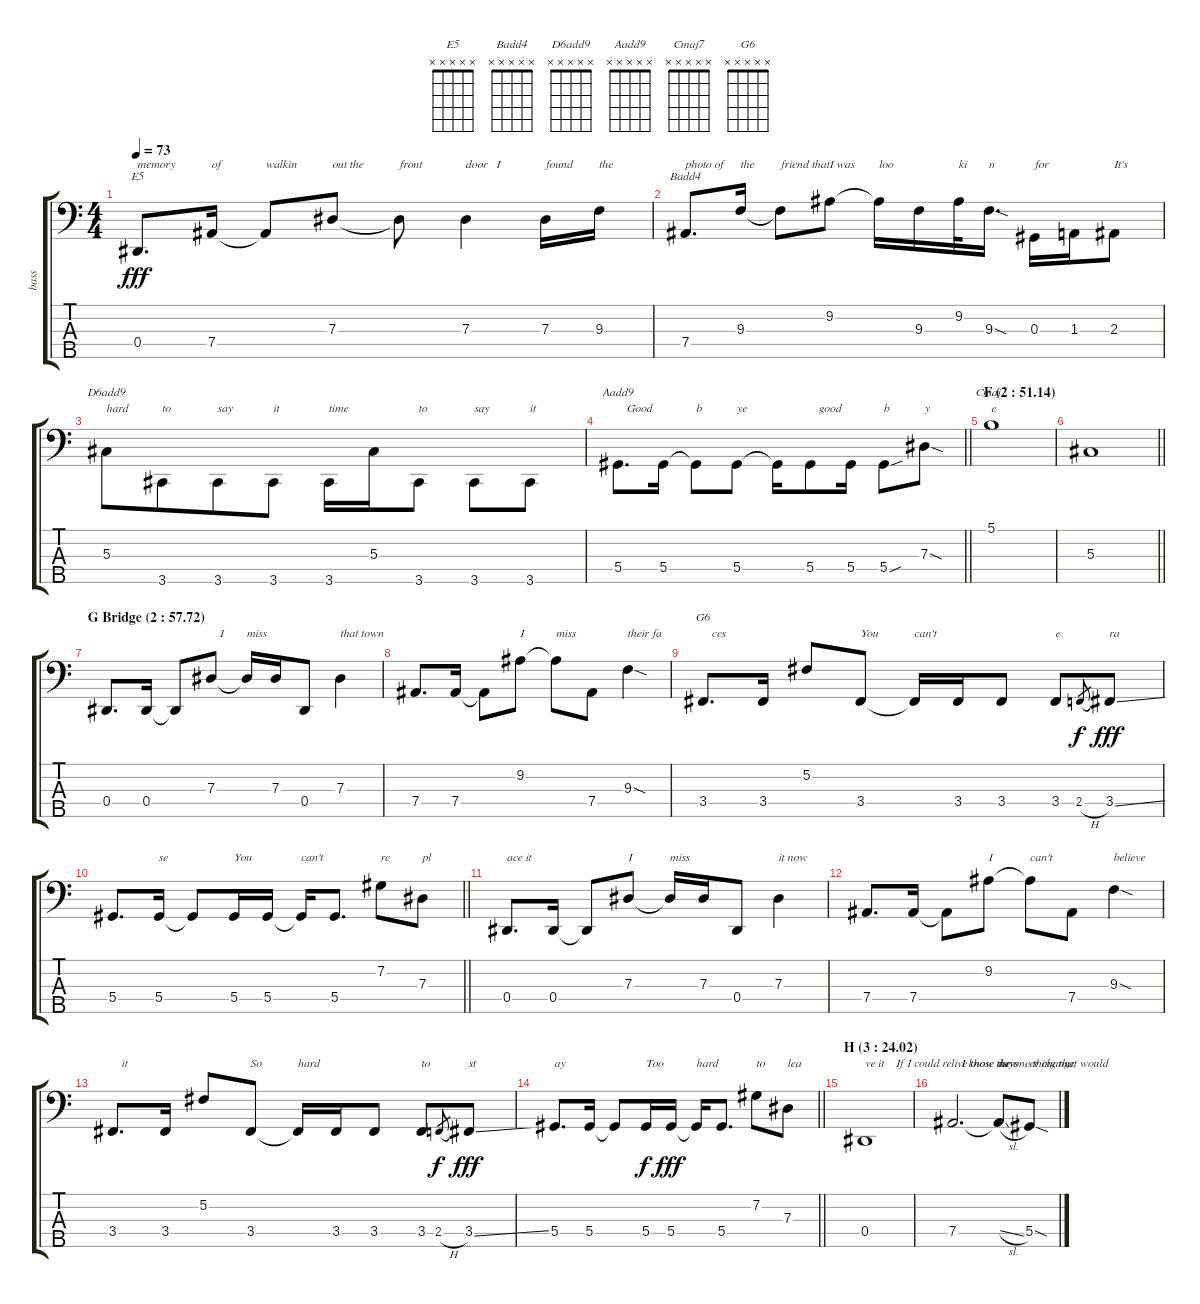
\track ("bass" "bass") {instrument electricbassfinger}
\staff {score tabs}
\tuning (Gb2 Db2 Ab1 Eb1 Bb0) {hide}
\chord ("E5" x x x x x)
\chord ("Badd4" x x x x x)
\chord ("D6add9" x x x x x)
\chord ("Aadd9" x x x x x)
\chord ("Cmaj7" x x x x x)
\chord ("G6" x x x x x)
\ts (4 4)
\tempo 73
\clef f4
\ks c
0.4.8{d ch "E5" txt "memory" dy fff} 7.4.16{txt "of"} 7.4{t}.8{txt "walkin"} 7.3.8{txt "out the"} 7.3{t}.8{txt "front"} 7.3.4{txt "door   I"} 7.3.16{txt "found"} 9.3.16{txt "the"} |
7.4.8{d ch "Badd4" txt "photo of"} 9.3.16{txt "the"} 9.3{t}.8{txt "friend that"} 9.2.8{txt "I was"} 9.2{t}.16{txt "loo"} 9.3.16 9.2.32{txt "ki"} 9.3{sod}.16{d txt "n"} 0.3.16{txt "for" beam Down} 1.3.16{beam Down} 2.3.8{txt "It's" beam Down} |
5.3.8{ch "D6add9" txt "hard" beam Down} 3.5.8{txt "to" beam Down beam merge} 3.5.8{txt "say" beam Down} 3.5.8{txt "it" beam Down} 3.5.16{txt "time" beam Down} 5.3.16{beam Down} 3.5.8{txt "to" beam Down} 3.5.8{txt "say" beam Down} 3.5.8{txt "it" beam Down} |
\barLineRight lightlight
5.4.8{d ch "Aadd9" txt "   Good" beam Down} 5.4.16{beam Down} 5.4{t}.8{txt "b" beam Down} 5.4.8{txt "ye" beam Down} 5.4{t}.16{beam Down} 5.4.8{txt "   good" beam Down} 5.4.16{beam Down} 5.4{sou}.8{txt "b" beam Down} 7.3{sod}.8{txt "y" beam Down} |
\section ("" "F (2 : 51.14)")
5.1.1{ch "Cmaj7" txt "e"} |
\barLineRight lightlight
5.3.1 |
\section ("" "G Bridge (2 : 57.72)")
0.4.8{d} 0.4.16 0.4{t}.8 7.3.8{txt "   I"} 7.3{t}.16{txt "miss"} 7.3.16 0.4.8 7.3.4{txt "that town"} |
7.4.8{d} 7.4.16 7.4{t}.8 9.2.8{txt "I"} 9.2{t}.8{txt "miss"} 7.4.8 9.3{sod}.4{txt "their fa"} |
3.4.8{d ch "G6" txt "   ces"} 3.4.16 5.2.8 3.4.8{txt "You"} 3.4{t}.16{txt "can't"} 3.4.16 3.4.8 3.4.8{txt "e"} 2.4{h}.8{gr dy f} 3.4{ss}.8{txt "ra" dy fff} |
\barLineRight lightlight
5.4.8{d} 5.4.16{txt "se"} 5.4{t}.8 5.4.16{txt "You"} 5.4.16 5.4{t}.16{txt "can't"} 5.4.8{d} 7.2.8{txt "re"} 7.3.8{txt "pl"} |
0.4.8{d txt "ace it"} 0.4.16 0.4{t}.8 7.3.8{txt "I"} 7.3{t}.16{txt "miss"} 7.3.16 0.4.8 7.3.4{txt "it now"} |
7.4.8{d} 7.4.16 7.4{t}.8 9.2.8{txt "I"} 9.2{t}.8{txt "can't"} 7.4.8 9.3{sod}.4{txt "believe"} |
3.4.8{d txt "   it"} 3.4.16 5.2.8 3.4.8{txt "So"} 3.4{t}.16{txt "hard"} 3.4.16 3.4.8 3.4.8{txt "to"} 2.4{h}.8{gr dy f} 3.4{ss}.8{txt "st" dy fff} |
\barLineRight lightlight
5.4.8{d txt "ay"} 5.4.16 5.4{t}.8 5.4.16{txt "Too" dy f} 5.4.16{dy fff} 5.4{t}.16{txt "hard"} 5.4.8{d} 7.2.8{txt "to"} 7.3.8{txt "lea"} |
\section ("" "H (3 : 24.02)")
0.4.1{txt "ve it    If I could relive those days"} |
7.4.2{d txt "   I know the one thing that would"} 7.4{sl t}.8{txt "nev"} 5.4{sod}.8{txt "er change"}
